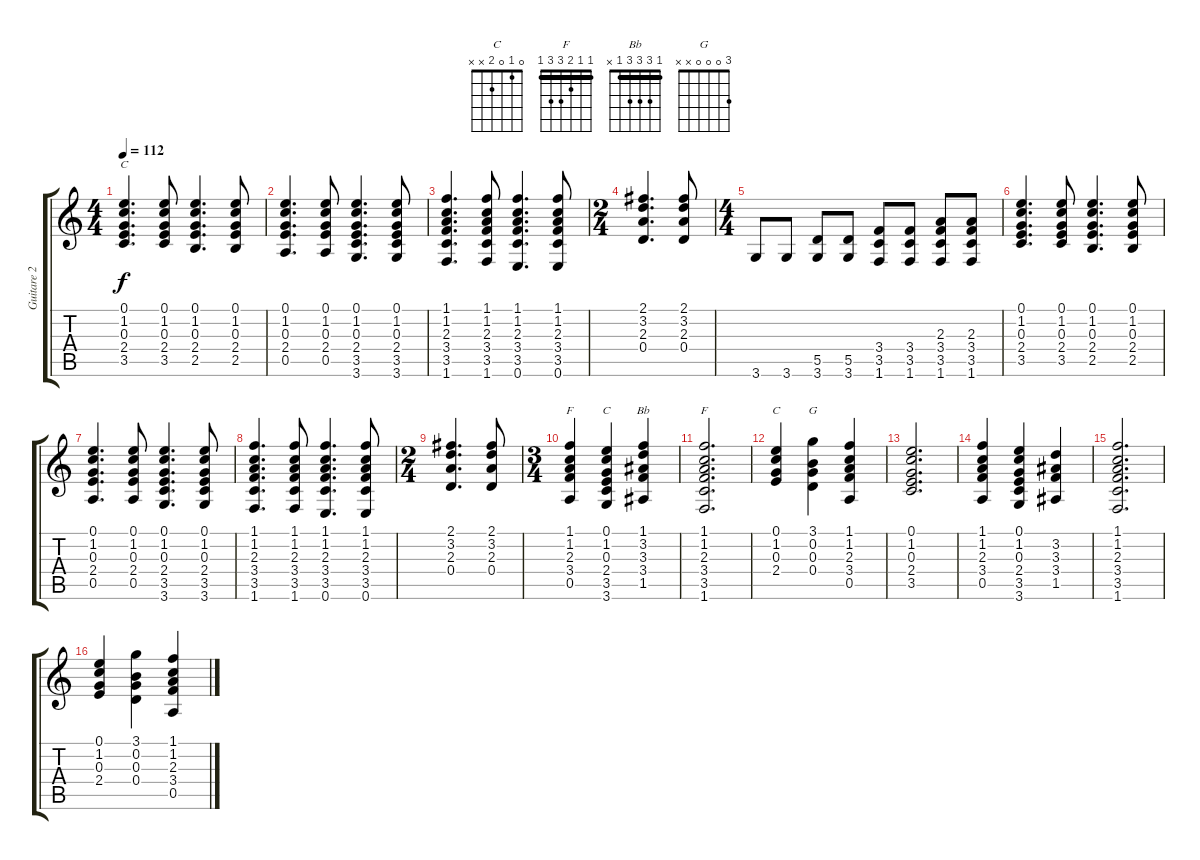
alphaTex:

\track ("Guitare 2" "Guitare 2") {instrument electricguitarjazz}
\staff {score tabs}
\tuning (E4 B3 G3 D3 A2 E2) {hide}
\chord ("C" 0 1 0 2 3 x)
\chord ("F" 1 1 2 3 0 x) {barre 1}
\chord ("C" 0 1 0 2 3 3)
\chord ("Bb" 1 3 3 3 1 x) {barre 1}
\chord ("F" 1 1 2 3 3 1) {barre 1}
\chord ("C" 0 1 0 2 x x)
\chord ("G" 3 0 0 0 x x)
\ts (4 4)
\tempo 112
\clef g2
\ks c
(0.1 1.2 0.3 2.4 3.5).4{d ch "C" dy f} (0.1 1.2 0.3 2.4 3.5).8 (0.1 1.2 0.3 2.4 2.5).4{d} (0.1 1.2 0.3 2.4 2.5).8 |
(0.1 1.2 0.3 2.4 0.5).4{d} (0.1 1.2 0.3 2.4 0.5).8 (0.1 1.2 0.3 2.4 3.5 3.6).4{d} (0.1 1.2 0.3 2.4 3.5 3.6).8 |
(1.1 1.2 2.3 3.4 3.5 1.6).4{d} (1.1 1.2 2.3 3.4 3.5 1.6).8 (1.1 1.2 2.3 3.4 3.5 0.6).4{d} (1.1 1.2 2.3 3.4 3.5 0.6).8 |
\ts (2 4)
(2.1 3.2 2.3 0.4).4{d} (2.1 3.2 2.3 0.4).8 |
\ts (4 4)
3.6.8 3.6.8 (5.5 3.6).8 (5.5 3.6).8 (3.4 3.5 1.6).8 (3.4 3.5 1.6).8 (2.3 3.4 3.5 1.6).8 (2.3 3.4 3.5 1.6).8 |
(0.1 1.2 0.3 2.4 3.5).4{d} (0.1 1.2 0.3 2.4 3.5).8 (0.1 1.2 0.3 2.4 2.5).4{d} (0.1 1.2 0.3 2.4 2.5).8 |
(0.1 1.2 0.3 2.4 0.5).4{d} (0.1 1.2 0.3 2.4 0.5).8 (0.1 1.2 0.3 2.4 3.5 3.6).4{d} (0.1 1.2 0.3 2.4 3.5 3.6).8 |
(1.1 1.2 2.3 3.4 3.5 1.6).4{d} (1.1 1.2 2.3 3.4 3.5 1.6).8 (1.1 1.2 2.3 3.4 3.5 0.6).4{d} (1.1 1.2 2.3 3.4 3.5 0.6).8 |
\ts (2 4)
(2.1 3.2 2.3 0.4).4{d} (2.1 3.2 2.3 0.4).8 |
\ts (3 4)
(1.1 1.2 2.3 3.4 0.5).4{ch "F"} (0.1 1.2 0.3 2.4 3.5 3.6).4{ch "C"} (1.1 3.2 3.3 3.4 1.5).4{ch "Bb"} |
(1.1 1.2 2.3 3.4 3.5 1.6).2{d ch "F"} |
(0.1 1.2 0.3 2.4).4{ch "C"} (3.1 0.2 0.3 0.4).4{ch "G"} (1.1 1.2 2.3 3.4 0.5).4 |
(0.1 1.2 0.3 2.4 3.5).2{d} |
(1.1 1.2 2.3 3.4 0.5).4 (0.1 1.2 0.3 2.4 3.5 3.6).4 (3.2 3.3 3.4 1.5).4 |
(1.1 1.2 2.3 3.4 3.5 1.6).2{d} |
(0.1 1.2 0.3 2.4).4 (3.1 0.2 0.3 0.4).4 (1.1 1.2 2.3 3.4 0.5).4
